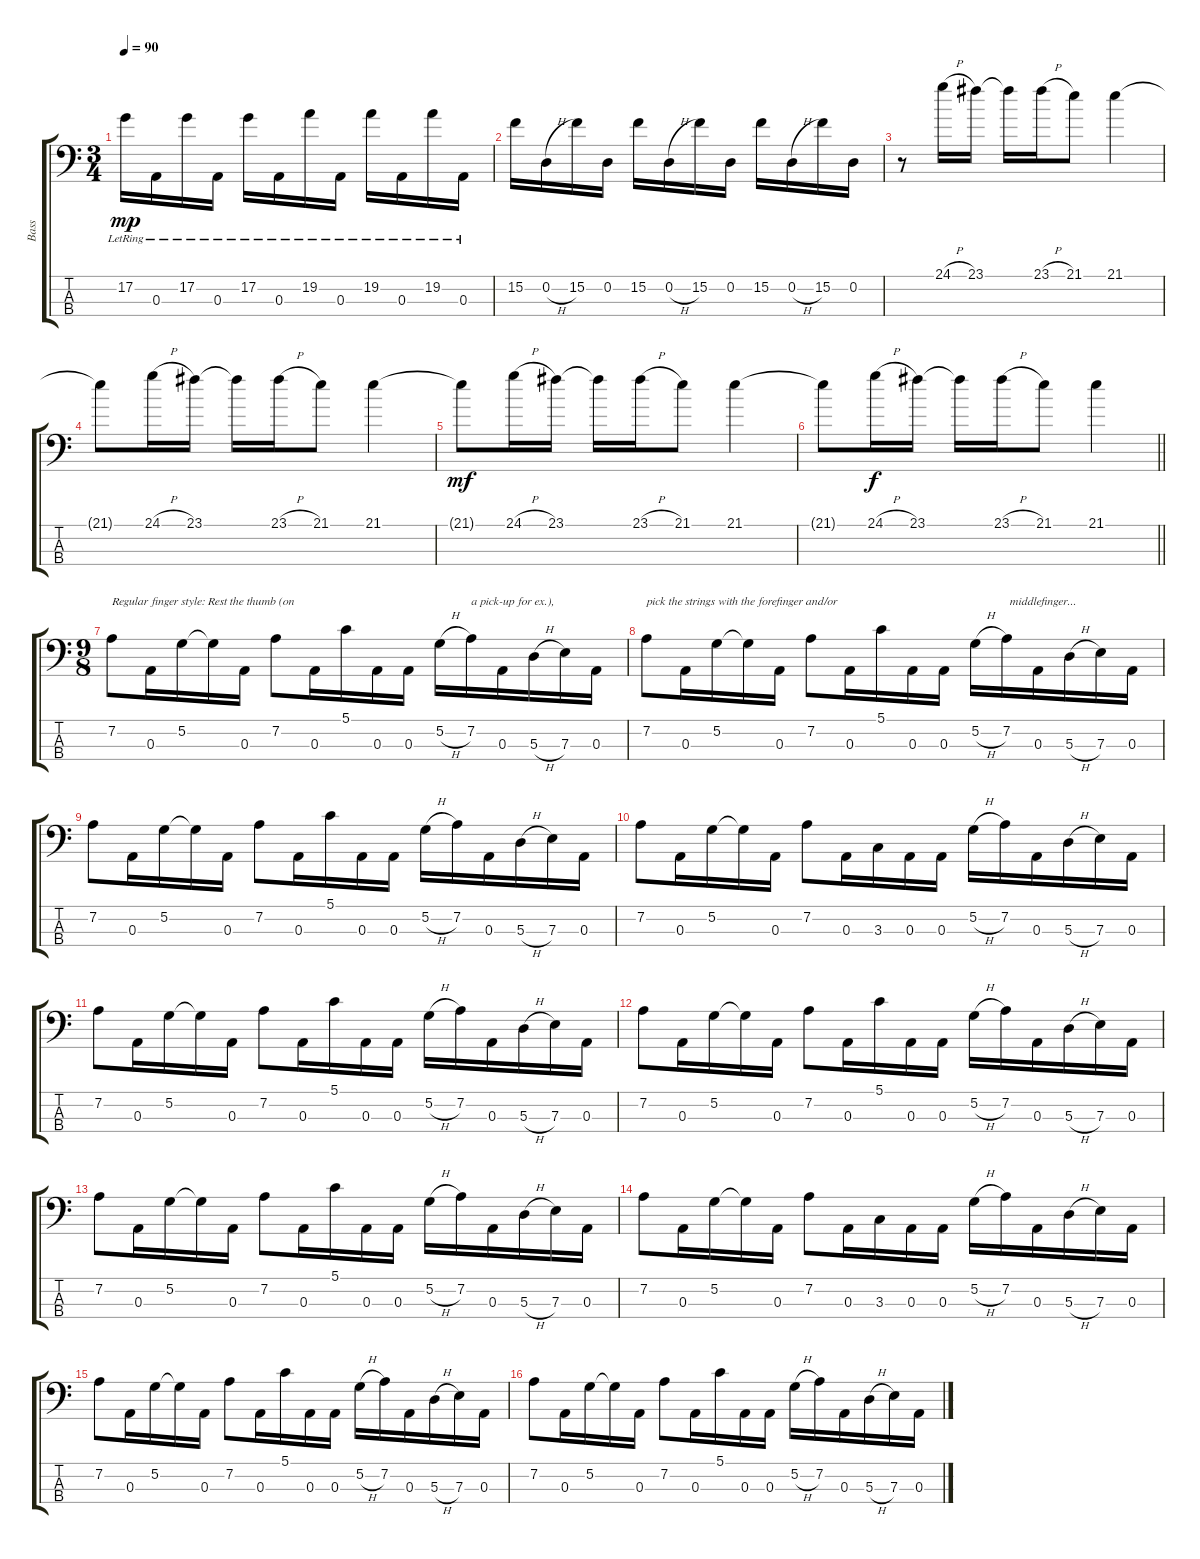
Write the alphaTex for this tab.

\track ("Bass" "Bass") {instrument electricbassfinger}
\staff {score tabs}
\tuning (G2 D2 A1 D1) {hide}
\ts (3 4)
\tempo 90
\clef f4
\ks c
17.2{lr}.16{dy mp} 0.3{lr}.16 17.2{lr}.16 0.3{lr}.16 17.2{lr}.16 0.3{lr}.16 19.2{lr}.16 0.3{lr}.16 19.2{lr}.16 0.3{lr}.16 19.2{lr}.16 0.3{lr}.16 |
15.2.16 0.2{h}.16 15.2.16 0.2.16 15.2.16 0.2{h}.16 15.2.16 0.2.16 15.2.16 0.2{h}.16 15.2.16 0.2.16 |
r.8{balance 8} 24.1{h}.16 23.1.16 23.1{t}.16 23.1{h}.16 21.1.8 21.1.4 |
21.1{t}.8 24.1{h}.16 23.1.16 23.1{t}.16 23.1{h}.16 21.1.8 21.1.4 |
21.1{t}.8{dy mf} 24.1{h}.16 23.1.16 23.1{t}.16 23.1{h}.16 21.1.8 21.1.4 |
\barLineRight lightlight
21.1{t}.8 24.1{h}.16{dy f} 23.1.16 23.1{t}.16 23.1{h}.16 21.1.8 21.1.4 |
\ts (9 8)
\section ("" "")
7.2.8{txt "Regular finger style: Rest the thumb (on" balance 8} 0.3.16 5.2.16 5.2{t}.16 0.3.16 7.2.8 0.3.16 5.1.16 0.3.16 0.3.16 5.2{h}.16 7.2.16{txt "a pick-up for ex.),"} 0.3.16 5.3{h}.16 7.3.16 0.3.16 |
7.2.8{txt "pick the strings with the forefinger and/or"} 0.3.16 5.2.16 5.2{t}.16 0.3.16 7.2.8 0.3.16 5.1.16 0.3.16 0.3.16 5.2{h}.16 7.2.16{txt " middlefinger..."} 0.3.16 5.3{h}.16 7.3.16 0.3.16 |
7.2.8 0.3.16 5.2.16 5.2{t}.16 0.3.16 7.2.8 0.3.16 5.1.16 0.3.16 0.3.16 5.2{h}.16 7.2.16 0.3.16 5.3{h}.16 7.3.16 0.3.16 |
7.2.8 0.3.16 5.2.16 5.2{t}.16 0.3.16 7.2.8 0.3.16 3.3.16 0.3.16 0.3.16 5.2{h}.16 7.2.16 0.3.16 5.3{h}.16 7.3.16 0.3.16 |
7.2.8 0.3.16 5.2.16 5.2{t}.16 0.3.16 7.2.8 0.3.16 5.1.16 0.3.16 0.3.16 5.2{h}.16 7.2.16 0.3.16 5.3{h}.16 7.3.16 0.3.16 |
7.2.8 0.3.16 5.2.16 5.2{t}.16 0.3.16 7.2.8 0.3.16 5.1.16 0.3.16 0.3.16 5.2{h}.16 7.2.16 0.3.16 5.3{h}.16 7.3.16 0.3.16 |
7.2.8 0.3.16 5.2.16 5.2{t}.16 0.3.16 7.2.8 0.3.16 5.1.16 0.3.16 0.3.16 5.2{h}.16 7.2.16 0.3.16 5.3{h}.16 7.3.16 0.3.16 |
7.2.8 0.3.16 5.2.16 5.2{t}.16 0.3.16 7.2.8 0.3.16 3.3.16 0.3.16 0.3.16 5.2{h}.16 7.2.16 0.3.16 5.3{h}.16 7.3.16 0.3.16 |
7.2.8 0.3.16 5.2.16 5.2{t}.16 0.3.16 7.2.8 0.3.16 5.1.16 0.3.16 0.3.16 5.2{h}.16 7.2.16 0.3.16 5.3{h}.16 7.3.16 0.3.16 |
7.2.8 0.3.16 5.2.16 5.2{t}.16 0.3.16 7.2.8 0.3.16 5.1.16 0.3.16 0.3.16 5.2{h}.16 7.2.16 0.3.16 5.3{h}.16 7.3.16 0.3.16
